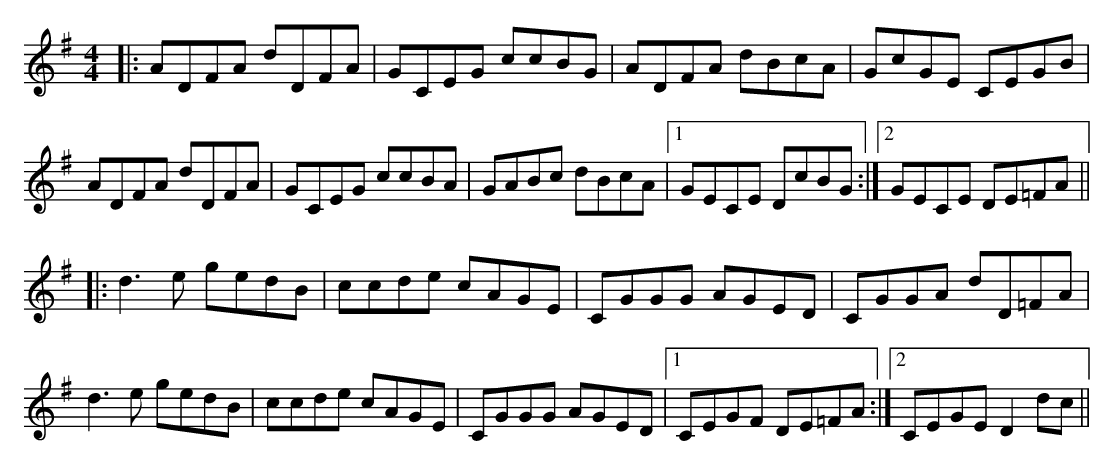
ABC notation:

X:1
M:4/4
K:Dmix
|:ADFA dDFA|GCEG ccBG|ADFA dBcA|GcGE CEGB|
ADFA dDFA|GCEG ccBA|GABc dBcA|1 GECE DcBG:|2 GECE DE=FA||
|:d3 e gedB|ccde cAGE|CGGG AGED|CGGA dD=FA|
d3 e gedB|ccde cAGE|CGGG AGED|1 CEGF DE=FA:|2 CEGE D2dc||
